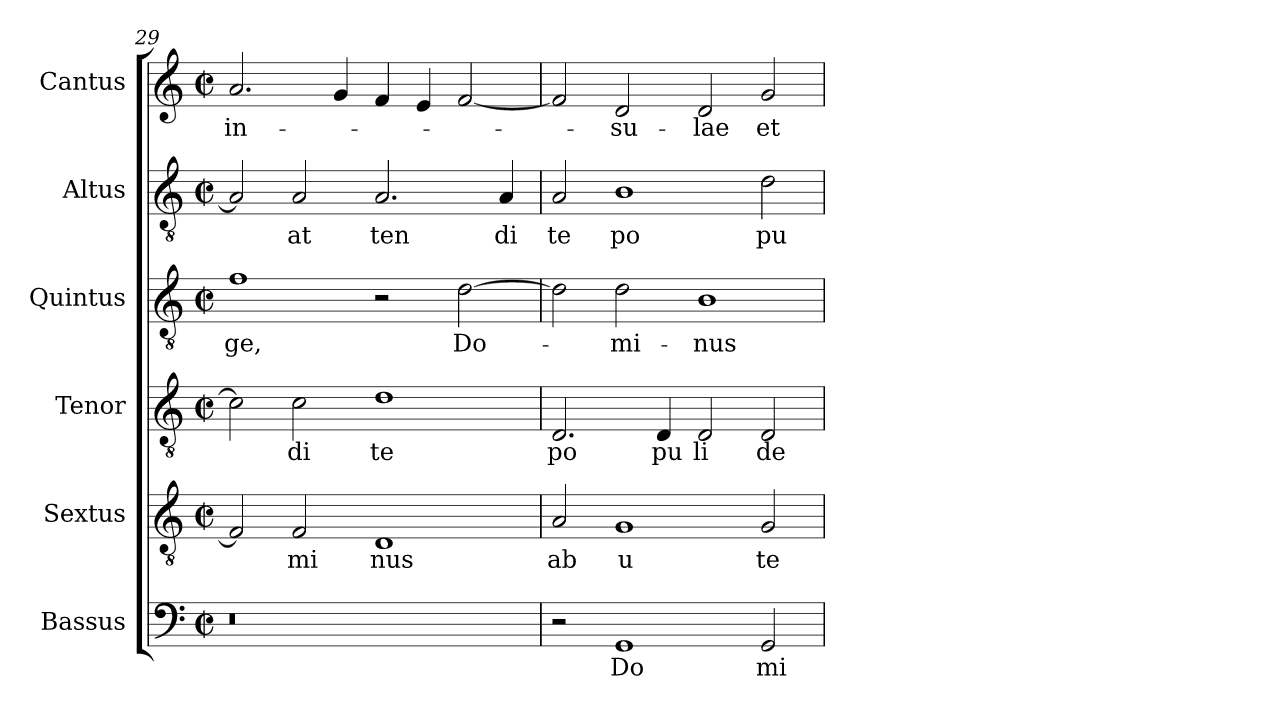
**kern	**text	**kern	**text	**kern	**text	**kern	**text	**kern	**text	**kern	**text
*part6	*part6	*part5	*part5	*part4	*part4	*part3	*part3	*part2	*part2	*part1	*part1
*staff6	*staff6	*staff5	*staff5	*staff4	*staff4	*staff3	*staff3	*staff2	*staff2	*staff1	*staff1
*I"Bassus	*	*I"Sextus	*	*I"Tenor	*	*I"Quintus	*	*I"Altus	*	*I"Cantus	*
!!LO:LB:g=z
*clefF4	*	*clefGv2	*	*clefGv2	*	*clefGv2	*	*clefGv2	*	*clefG2	*
*M2/2	*	*M2/2	*	*M2/2	*	*M2/2	*	*M2/2	*	*M2/2	*
*met(c|)	*	*met(c|)	*	*met(c|)	*	*met(c|)	*	*met(c|)	*	*met(c|)	*
=29	=29	=29	=29	=29	=29	=29	=29	=29	=29	=29	=29
!	!	!	!	!	!	!	!LO:LY:b:cj	!	!	!	!LO:LY:b:cj
0r	.	2F/]	.	2c\]	.	1f	ge,	2A/]	.	2.a/	in-
!	!	!	!LO:LY:b:cj	!	!LO:LY:b:cj	!	!	!	!LO:LY:b:cj	!	!
.	.	2F/	-mi	2c\	di	.	.	2A/	at	.	.
.	.	.	.	.	.	.	.	.	.	4g/	.
!	!	!	!LO:LY:b:cj	!	!LO:LY:b:cj	!	!	!	!LO:LY:b:cj	!	!
.	.	1D	nus	1d	te	2r	.	2.A/	ten	4f/	.
.	.	.	.	.	.	.	.	.	.	4e/	.
!	!	!	!	!	!	!	!LO:LY:b	!	!	!	!
.	.	.	.	.	.	[>2d\	Do-	.	.	[<2f/	.
!	!	!	!	!	!	!	!	!	!LO:LY:b:cj	!	!
.	.	.	.	.	.	.	.	4A/	di	.	.
=30	=30	=30	=30	=30	=30	=30	=30	=30	=30	=30	=30
!	!	!	!LO:LY:b:cj	!	!LO:LY:b:cj	!	!	!	!LO:LY:b:cj	!	!
2r	.	2A/	ab	2.D/	po	2d\]	.	2A/	te	2f/]	.
!	!LO:LY:b:cj	!	!LO:LY:b:cj	!	!	!	!LO:LY:b:cj	!	!LO:LY:b:cj	!	!LO:LY:b:cj
1GG	Do	1G	u	.	.	2d\	-mi-	1B	po	2d/	-su-
!	!	!	!	!	!LO:LY:b:cj	!	!	!	!	!	!
.	.	.	.	4D/	pu	.	.	.	.	.	.
!	!	!	!	!	!LO:LY:b:cj	!	!LO:LY:b:cj	!	!	!	!LO:LY:b:cj
.	.	.	.	2D/	li	1B	-nus	.	.	2d/	-lae
!	!LO:LY:b:cj	!	!LO:LY:b:cj	!	!LO:LY:b:cj	!	!	!	!LO:LY:b:cj	!	!LO:LY:b:cj
2GG/	mi	2G/	te	2D/	de	.	.	2d\	pu	2g/	et
=	=	=	=	=	=	=	=	=	=	=	=
*-	*-	*-	*-	*-	*-	*-	*-	*-	*-	*-	*-
